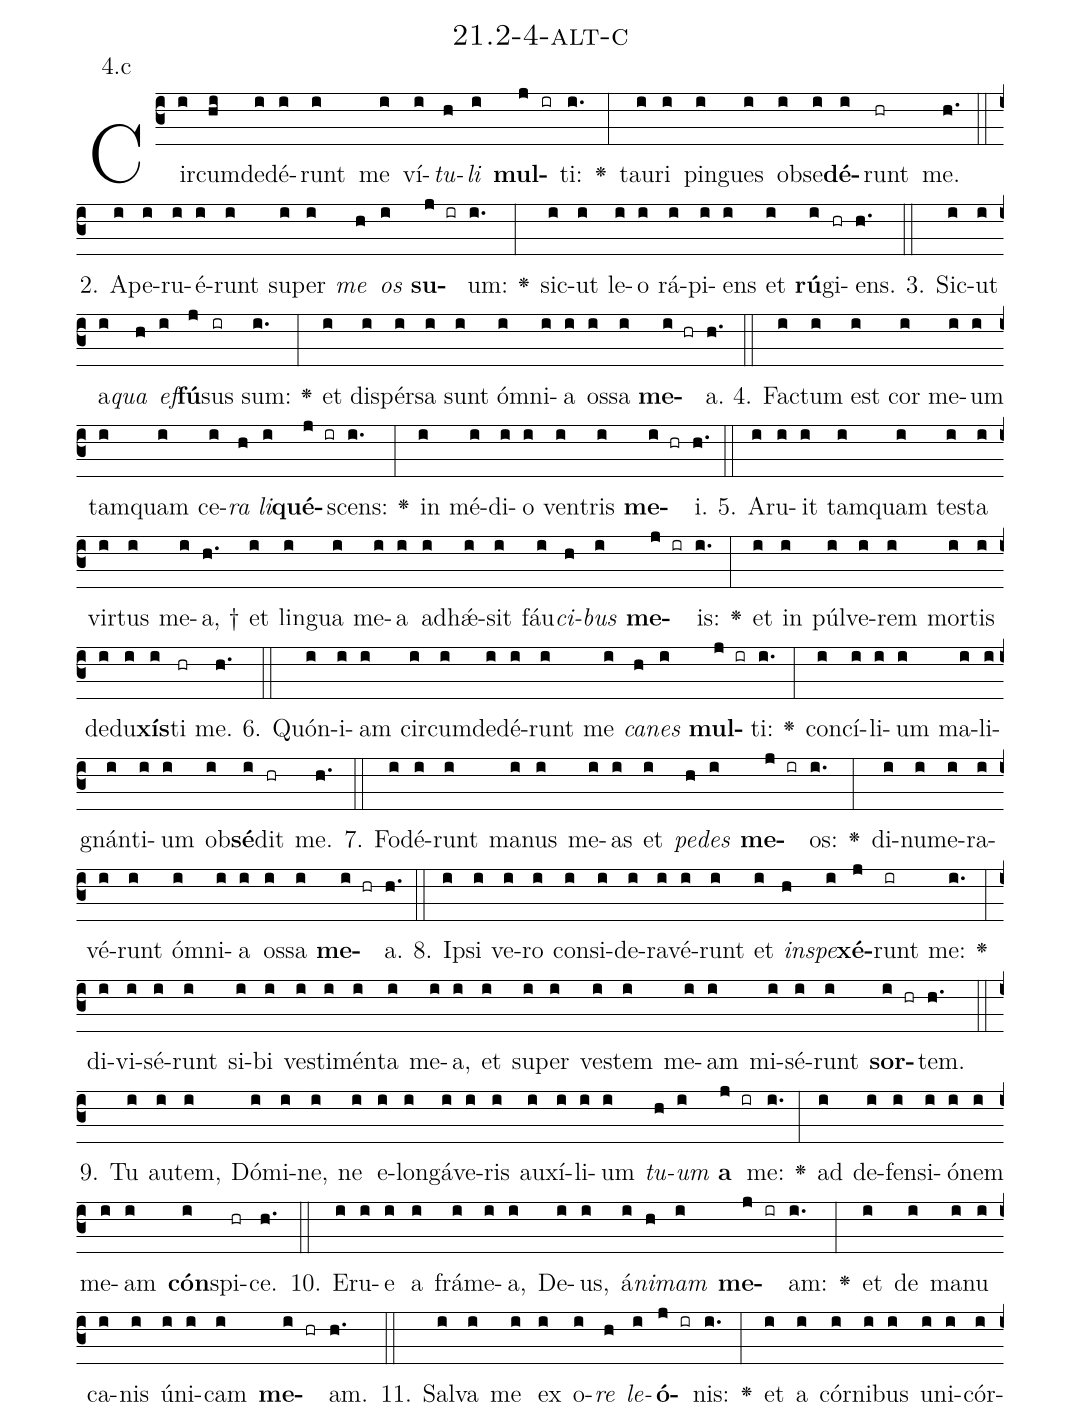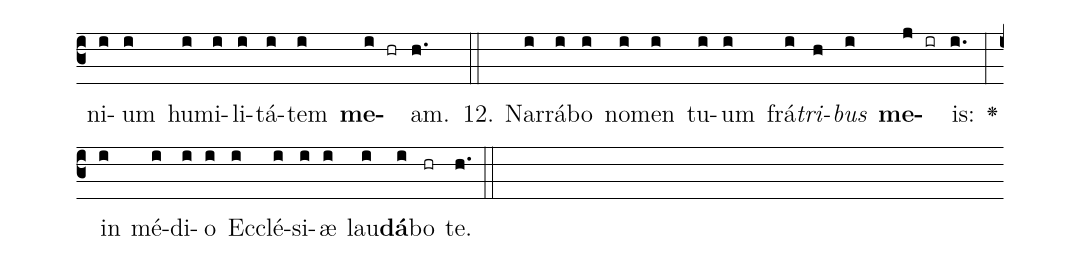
name: 21.2-4-alt-c;
annotation: 4.c;
%%
(c3)Cir(i)cum(hi)de(i)dé(i)runt(i) me(i) ví(i)<i>tu</i>(h)<i>li</i>(i) <b>mul</b>(j ir)ti:(i.) <v>\greheightstar</v>(:) tau(i)ri(i) pin(i)gues(i) ob(i)se(i)<b>dé</b>(i)runt(hr) me.(h.) (::)
2. A(i)pe(i)ru(i)é(i)runt(i) su(i)per(i) <i>me</i>(h) <i>os</i>(i) <b>su</b>(j ir)um:(i.) <v>\greheightstar</v>(:) sic(i)ut(i) le(i)o(i) rá(i)pi(i)ens(i) et(i) <b>rú</b>(i)gi(hr)ens.(h.) (::)
3. Sic(i)ut(i) a(i)<i>qua</i>(h) <i>ef</i>(i)<b>fú</b>(j)sus(ir) sum:(i.) <v>\greheightstar</v>(:) et(i) di(i)spér(i)sa(i) sunt(i) óm(i)ni(i)a(i) os(i)sa(i) <b>me</b>(i hr)a.(h.) (::)
4. Fac(i)tum(i) est(i) cor(i) me(i)um(i) tam(i)quam(i) ce(i)<i>ra</i>(h) <i>li</i>(i)<b>qué</b>(j ir)scens:(i.) <v>\greheightstar</v>(:) in(i) mé(i)di(i)o(i) ven(i)tris(i) <b>me</b>(i hr)i.(h.) (::)
5. A(i)ru(i)it(i) tam(i)quam(i) tes(i)ta(i) vir(i)tus(i) me(i)a, †(h.) et(i) lin(i)gua(i) me(i)a(i) ad(i)hǽ(i)sit(i) fáu(i)<i>ci</i>(h)<i>bus</i>(i) <b>me</b>(j ir)is:(i.) <v>\greheightstar</v>(:) et(i) in(i) púl(i)ve(i)rem(i) mor(i)tis(i) de(i)du(i)<b>xís</b>(i)ti(hr) me.(h.) (::)
6. Quón(i)i(i)am(i) cir(i)cum(i)de(i)dé(i)runt(i) me(i) <i>ca</i>(h)<i>nes</i>(i) <b>mul</b>(j ir)ti:(i.) <v>\greheightstar</v>(:) con(i)cí(i)li(i)um(i) ma(i)li(i)gnán(i)ti(i)um(i) ob(i)<b>sé</b>(i)dit(hr) me.(h.) (::)
7. Fo(i)dé(i)runt(i) ma(i)nus(i) me(i)as(i) et(i) <i>pe</i>(h)<i>des</i>(i) <b>me</b>(j ir)os:(i.) <v>\greheightstar</v>(:) di(i)nu(i)me(i)ra(i)vé(i)runt(i) óm(i)ni(i)a(i) os(i)sa(i) <b>me</b>(i hr)a.(h.) (::)
8. Ip(i)si(i) ve(i)ro(i) con(i)si(i)de(i)ra(i)vé(i)runt(i) et(i) <i>in</i>(h)<i>spe</i>(i)<b>xé</b>(j)runt(ir) me:(i.) <v>\greheightstar</v>(:) di(i)vi(i)sé(i)runt(i) si(i)bi(i) ves(i)ti(i)mén(i)ta(i) me(i)a,(i) et(i) su(i)per(i) ves(i)tem(i) me(i)am(i) mi(i)sé(i)runt(i) <b>sor</b>(i hr)tem.(h.) (::)
9. Tu(i) au(i)tem,(i) Dó(i)mi(i)ne,(i) ne(i) e(i)lon(i)gá(i)ve(i)ris(i) au(i)xí(i)li(i)um(i) <i>tu</i>(h)<i>um</i>(i) <b>a</b>(j ir) me:(i.) <v>\greheightstar</v>(:) ad(i) de(i)fen(i)si(i)ó(i)nem(i) me(i)am(i) <b>cón</b>(i)spi(hr)ce.(h.) (::)
10. E(i)ru(i)e(i) a(i) frá(i)me(i)a,(i) De(i)us,(i) á(i)<i>ni</i>(h)<i>mam</i>(i) <b>me</b>(j ir)am:(i.) <v>\greheightstar</v>(:) et(i) de(i) ma(i)nu(i) ca(i)nis(i) ú(i)ni(i)cam(i) <b>me</b>(i hr)am.(h.) (::)
11. Sal(i)va(i) me(i) ex(i) o(i)<i>re</i>(h) <i>le</i>(i)<b>ó</b>(j ir)nis:(i.) <v>\greheightstar</v>(:) et(i) a(i) cór(i)ni(i)bus(i) u(i)ni(i)cór(i)ni(i)um(i) hu(i)mi(i)li(i)tá(i)tem(i) <b>me</b>(i hr)am.(h.) (::)
12. Nar(i)rá(i)bo(i) no(i)men(i) tu(i)um(i) frá(i)<i>tri</i>(h)<i>bus</i>(i) <b>me</b>(j ir)is:(i.) <v>\greheightstar</v>(:) in(i) mé(i)di(i)o(i) Ec(i)clé(i)si(i)æ(i) lau(i)<b>dá</b>(i)bo(hr) te.(h.) (::)
